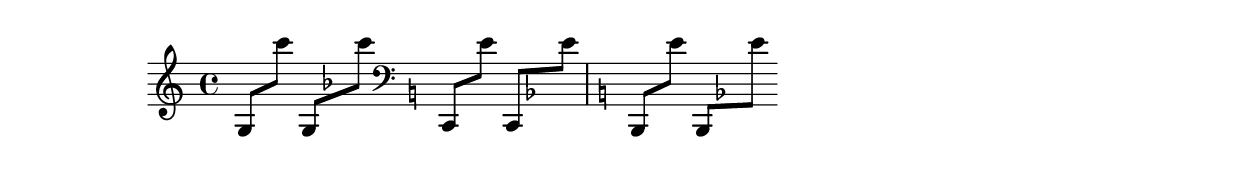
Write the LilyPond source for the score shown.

\version "2.13.52"

\header {
  texidoc = "A rough guess for collisions is taken into account when
  choosing initial beam configurations; the initial position may be
  chosen to be either above or below large collisions."
}

\layout {
  ragged-right = ##t 
}

partOne = <<
  { s4 s8 \key f \major s8 }
  {
    g8[ c'''8]
    g8[ c'''8]
  }
>>

partTwo = <<
  { \clef bass \key c \major s4 s8 \key f \major s8 }
  {
    c,8[ e'8]
    c,8[ e'8]
  }
>>

partThree = <<
  { \clef bass \key c \major s4 s8 \key f \major s8 }
  {
    b,,8[ e'8]
    b,,8[ e'8]
  }
>>

\new Voice {
  \partOne
  \partTwo
  \partThree
}

